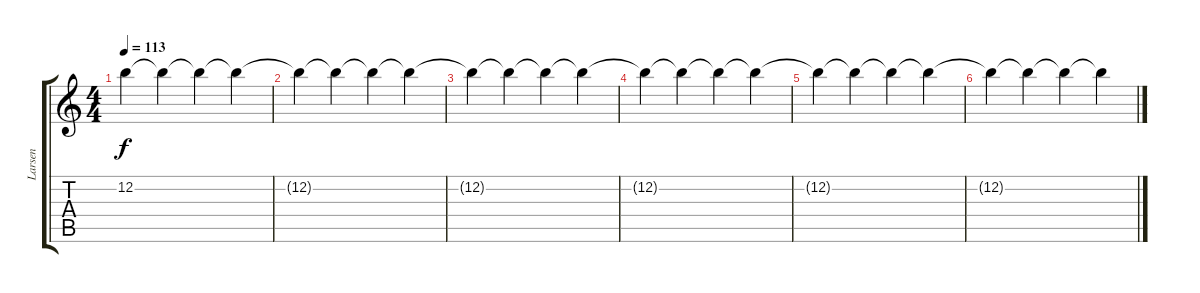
\track ("Larsen" "Larsen") {instrument distortionguitar}
\staff {score tabs}
\tuning (E4 B3 G3 D3 A2 E2) {hide}
\ts (4 4)
\tempo 113
\clef g2
\ks c
12.2{t}.4{dy f} 12.2{t}.4 12.2{t}.4 12.2{t}.4 |
12.2{t}.4 12.2{t}.4 12.2{t}.4 12.2{t}.4 |
12.2{t}.4 12.2{t}.4 12.2{t}.4 12.2{t}.4 |
12.2{t}.4 12.2{t}.4 12.2{t}.4 12.2{t}.4 |
12.2{t}.4 12.2{t}.4 12.2{t}.4 12.2{t}.4 |
12.2{t}.4 12.2{t}.4 12.2{t}.4 12.2{t}.4
